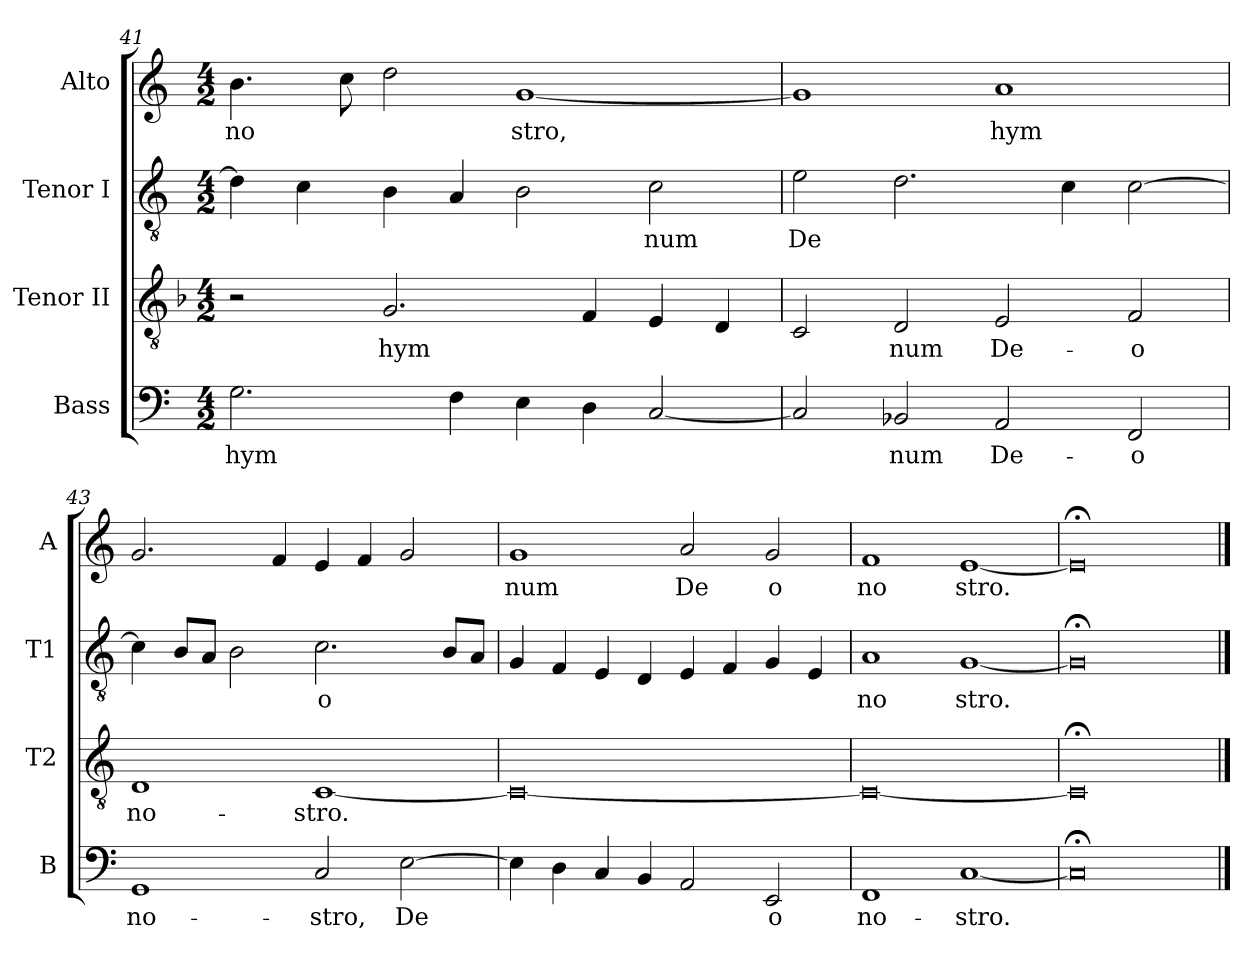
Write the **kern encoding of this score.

**kern	**text	**kern	**text	**kern	**text	**kern	**text
*part4	*part4	*part3	*part3	*part2	*part2	*part1	*part1
*staff4	*staff4	*staff3	*staff3	*staff2	*staff2	*staff1	*staff1
*I"Bass	*	*I"Tenor II	*	*I"Tenor I	*	*I"Alto	*
*I'B	*	*I'T2	*	*I'T1	*	*I'A	*
*clefF4	*	*clefGv2	*	*clefGv2	*	*clefG2	*
*k[]	*	*k[b-]	*	*k[]	*	*k[]	*
*C:	*	*F:	*	*C:	*	*C:	*
*M4/2	*	*M4/2	*	*M4/2	*	*M4/2	*
=41	=41	=41	=41	=41	=41	=41	=41
!	!LO:LY:b:cj	!	!	!	!LO:LY:b:cj	!	!LO:LY:b:cj
2.G\	hym	2r	.	4d\]	--	4.b\	no
!	!	!	!	!	!LO:LY:b:cj	!	!
.	.	.	.	4c\	--	.	.
!	!	!	!	!	!	!	!LO:LY:b:cj
.	.	.	.	.	.	8cc\	.
!	!	!	!LO:LY:b:cj	!	!LO:LY:b:cj	!	!LO:LY:b:cj
.	.	2.G/	hym-	4B\	--	2dd\	.
!	!LO:LY:b:cj	!	!	!	!LO:LY:b:cj	!	!
4F\	.	.	.	4A/	--	.	.
!	!LO:LY:b:cj	!	!	!	!LO:LY:b:cj	!	!LO:LY:b:cj
4E\	.	.	.	2B\	--	[<1g	stro,
!	!LO:LY:b:cj	!	!LO:LY:b:cj	!	!	!	!
4D\	.	4F/	--	.	.	.	.
!	!LO:LY:b:cj	!	!LO:LY:b:cj	!	!LO:LY:b:cj	!	!
[<2C/	.	4E/	--	2c\	-num	.	.
!	!	!	!LO:LY:b:cj	!	!	!	!
.	.	4D/	--	.	.	.	.
!!LO:PB:g=z
=42	=42	=42	=42	=42	=42	=42	=42
*	*	*k[]	*	*	*	*	*
*	*	*C:	*	*	*	*	*
!	!LO:LY:b:cj	!	!LO:LY:b:cj	!	!LO:LY:b:cj	!	!LO:LY:b:cj
2C/]	.	2C/	--	2e\	De	1g]	.
!	!LO:LY:b:cj	!	!LO:LY:b:cj	!	!LO:LY:b:cj	!	!
2BB-X/	num	2D/	-num	2.d\	.	.	.
!	!LO:LY:b:cj	!	!LO:LY:b:cj	!	!	!	!LO:LY:b:cj
2AA/	De-	2E/	De-	.	.	1a	hym
!	!	!	!	!	!LO:LY:b:cj	!	!
.	.	.	.	4c\	.	.	.
!	!LO:LY:b:cj	!	!LO:LY:b:cj	!	!LO:LY:b:cj	!	!
2FF/	-o	2F/	-o	[>2c\	.	.	.
=43	=43	=43	=43	=43	=43	=43	=43
!	!LO:LY:b:cj	!	!LO:LY:b:cj	!	!LO:LY:b:cj	!	!LO:LY:b:cj
1GG	no-	1D	no-	4c\]	.	2.g/	.
!	!	!	!	!	!LO:LY:b:cj	!	!
.	.	.	.	8B/L	.	.	.
!	!	!	!	!	!LO:LY:b:cj	!	!
.	.	.	.	8A/J	.	.	.
!	!	!	!	!	!LO:LY:b:cj	!	!
.	.	.	.	2B\	.	.	.
!	!	!	!	!	!	!	!LO:LY:b:cj
.	.	.	.	.	.	4f/	.
!	!LO:LY:b:cj	!	!LO:LY:b:cj	!	!LO:LY:b:cj	!	!LO:LY:b:cj
2C/	-stro,	[<1C	-stro.	2.c\	o	4e/	.
!	!	!	!	!	!	!	!LO:LY:b:cj
.	.	.	.	.	.	4f/	.
!	!LO:LY:b:cj	!	!	!	!	!	!LO:LY:b:cj
[>2E\	De-	.	.	.	.	2g/	.
!	!	!	!	!	!LO:LY:b:cj	!	!
.	.	.	.	8B/L	.	.	.
!	!	!	!	!	!LO:LY:b:cj	!	!
.	.	.	.	8A/J	.	.	.
=44	=44	=44	=44	=44	=44	=44	=44
!	!LO:LY:b:cj	!	!LO:LY:b:cj	!	!LO:LY:b:cj	!	!LO:LY:b:cj
4E\]	--	0C_<	.	4G/	.	1g	num
!	!LO:LY:b:cj	!	!	!	!LO:LY:b:cj	!	!
4D\	--	.	.	4F/	.	.	.
!	!LO:LY:b:cj	!	!	!	!LO:LY:b:cj	!	!
4C/	--	.	.	4E/	.	.	.
!	!LO:LY:b:cj	!	!	!	!LO:LY:b:cj	!	!
4BB/	--	.	.	4D/	.	.	.
!	!LO:LY:b:cj	!	!	!	!LO:LY:b:cj	!	!LO:LY:b:cj
2AA/	--	.	.	4E/	.	2a/	De
!	!	!	!	!	!LO:LY:b:cj	!	!
.	.	.	.	4F/	.	.	.
!	!LO:LY:b:cj	!	!	!	!LO:LY:b:cj	!	!LO:LY:b:cj
2EE/	-o	.	.	4G/	.	2g/	o
!	!	!	!	!	!LO:LY:b:cj	!	!
.	.	.	.	4E/	.	.	.
=45	=45	=45	=45	=45	=45	=45	=45
!	!LO:LY:b:cj	!	!LO:LY:b:cj	!	!LO:LY:b:cj	!	!LO:LY:b:cj
1FF	no-	0C_<	.	1A	no	1f	no
!	!LO:LY:b:cj	!	!	!	!LO:LY:b:cj	!	!LO:LY:b:cj
[<1C	-stro.	.	.	[<1G	stro.	[<1e	stro.
=46	=46	=46	=46	=46	=46	=46	=46
!	!LO:LY:b:cj	!	!LO:LY:b:cj	!	!LO:LY:b:cj	!	!LO:LY:b:cj
0C;<]	.	0C;<]	.	0G;<]	.	0e;<]	.
==	==	==	==	==	==	==	==
*-	*-	*-	*-	*-	*-	*-	*-
